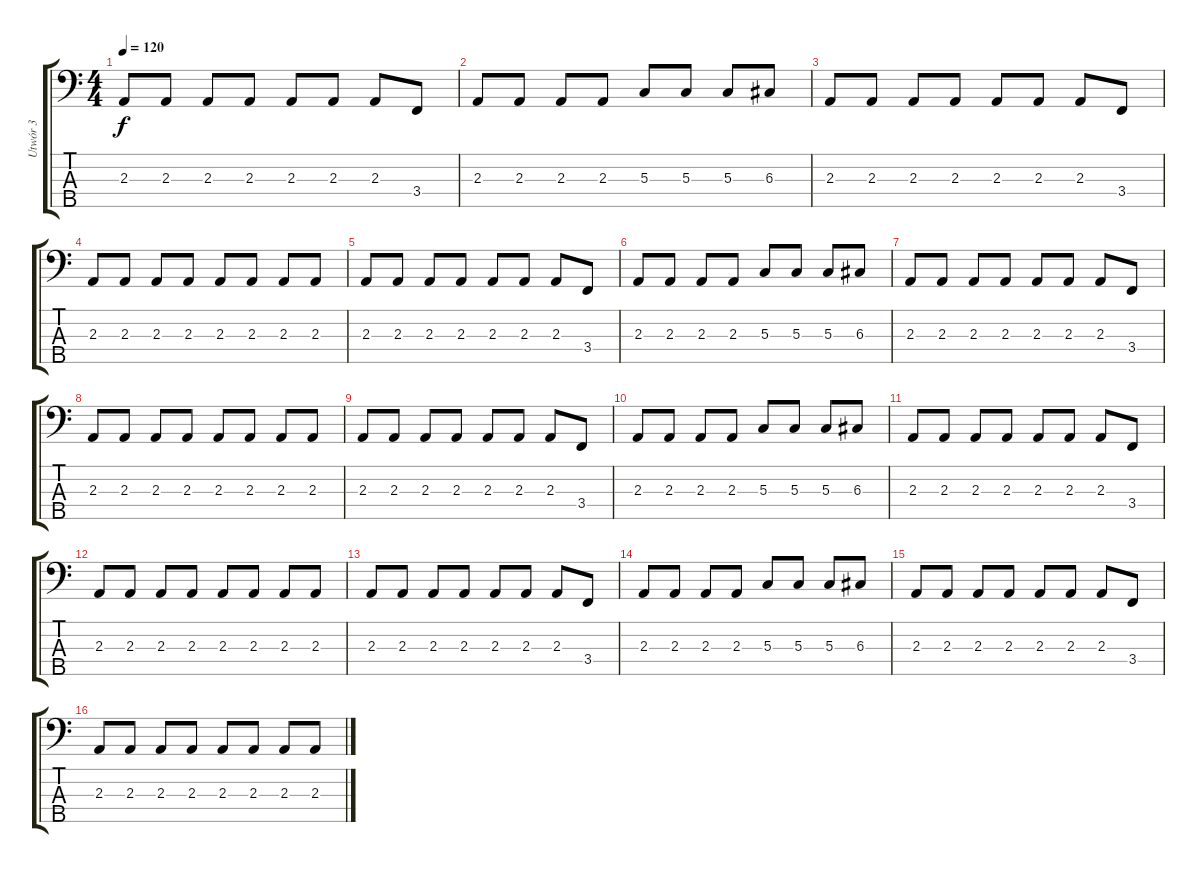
\track ("Utwór 3" "Utwór 3") {instrument electricbassfinger}
\staff {score tabs}
\tuning (F2 C2 G1 D1 A0) {hide}
\ts (4 4)
\tempo 120
\clef f4
\ks c
2.3.8{dy f} 2.3.8 2.3.8 2.3.8 2.3.8 2.3.8 2.3.8 3.4.8 |
2.3.8 2.3.8 2.3.8 2.3.8 5.3.8 5.3.8 5.3.8 6.3.8 |
2.3.8 2.3.8 2.3.8 2.3.8 2.3.8 2.3.8 2.3.8 3.4.8 |
2.3.8 2.3.8 2.3.8 2.3.8 2.3.8 2.3.8 2.3.8 2.3.8 |
2.3.8 2.3.8 2.3.8 2.3.8 2.3.8 2.3.8 2.3.8 3.4.8 |
2.3.8 2.3.8 2.3.8 2.3.8 5.3.8 5.3.8 5.3.8 6.3.8 |
2.3.8 2.3.8 2.3.8 2.3.8 2.3.8 2.3.8 2.3.8 3.4.8 |
2.3.8 2.3.8 2.3.8 2.3.8 2.3.8 2.3.8 2.3.8 2.3.8 |
2.3.8 2.3.8 2.3.8 2.3.8 2.3.8 2.3.8 2.3.8 3.4.8 |
2.3.8 2.3.8 2.3.8 2.3.8 5.3.8 5.3.8 5.3.8 6.3.8 |
2.3.8 2.3.8 2.3.8 2.3.8 2.3.8 2.3.8 2.3.8 3.4.8 |
2.3.8 2.3.8 2.3.8 2.3.8 2.3.8 2.3.8 2.3.8 2.3.8 |
2.3.8 2.3.8 2.3.8 2.3.8 2.3.8 2.3.8 2.3.8 3.4.8 |
2.3.8 2.3.8 2.3.8 2.3.8 5.3.8 5.3.8 5.3.8 6.3.8 |
2.3.8 2.3.8 2.3.8 2.3.8 2.3.8 2.3.8 2.3.8 3.4.8 |
2.3.8 2.3.8 2.3.8 2.3.8 2.3.8 2.3.8 2.3.8 2.3.8
